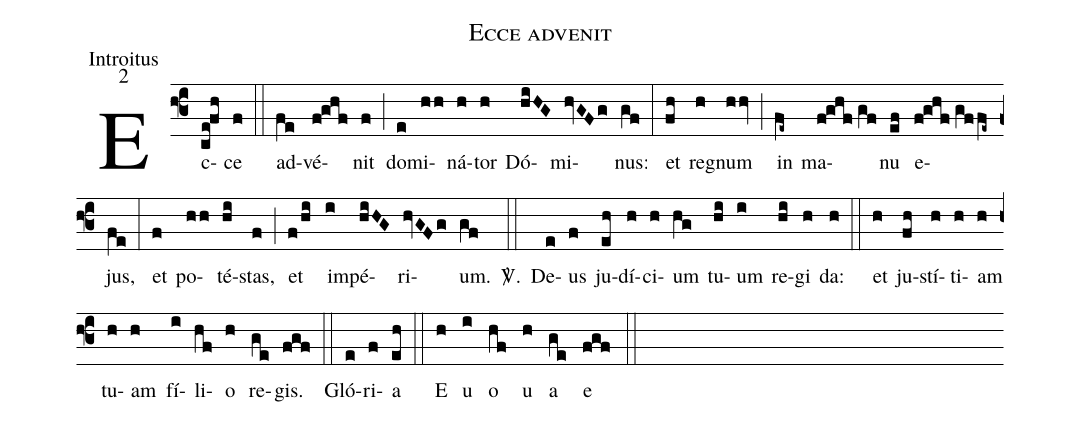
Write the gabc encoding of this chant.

name:Ecce advenit;
office-part:Introitus;
mode:2;
%%
(f3) Ec(ce!fh)ce(f) (::) ad(fe)vé(f!ghf)nit(f) (;) do(e)mi(hh)ná(h)tor(h) Dó(hiHG)mi(hvGFg)nus:(gf) (:) et(fh) re(h)gnum(hhv) (;) in(fe~) ma(f!ghf//gf)nu(ef) e(f!ghf//gffe~)jus,(fe) (:) et(f) po(hh)té(hi)stas,(f) (;) et(f/hi) im(i)pé(hiHG)ri(hvGFg)um.(gf) <sp>V/</sp>.(::) De(e)us(f) ju(eh)dí(h)ci(h)um(hg) tu(hi)um(i) re(hi)gi(h) da:(h) (::) et(h) ju(fh)stí(h)ti(h)am(h) tu(h)am(h) fí(i)li(hf)o(h) re(ge)gis.(fgf) (::) Gló(e)ri(f)a(eh) (::) E(h) u(i) o(hf) u(h) a(ge) e(fgf) (::)
